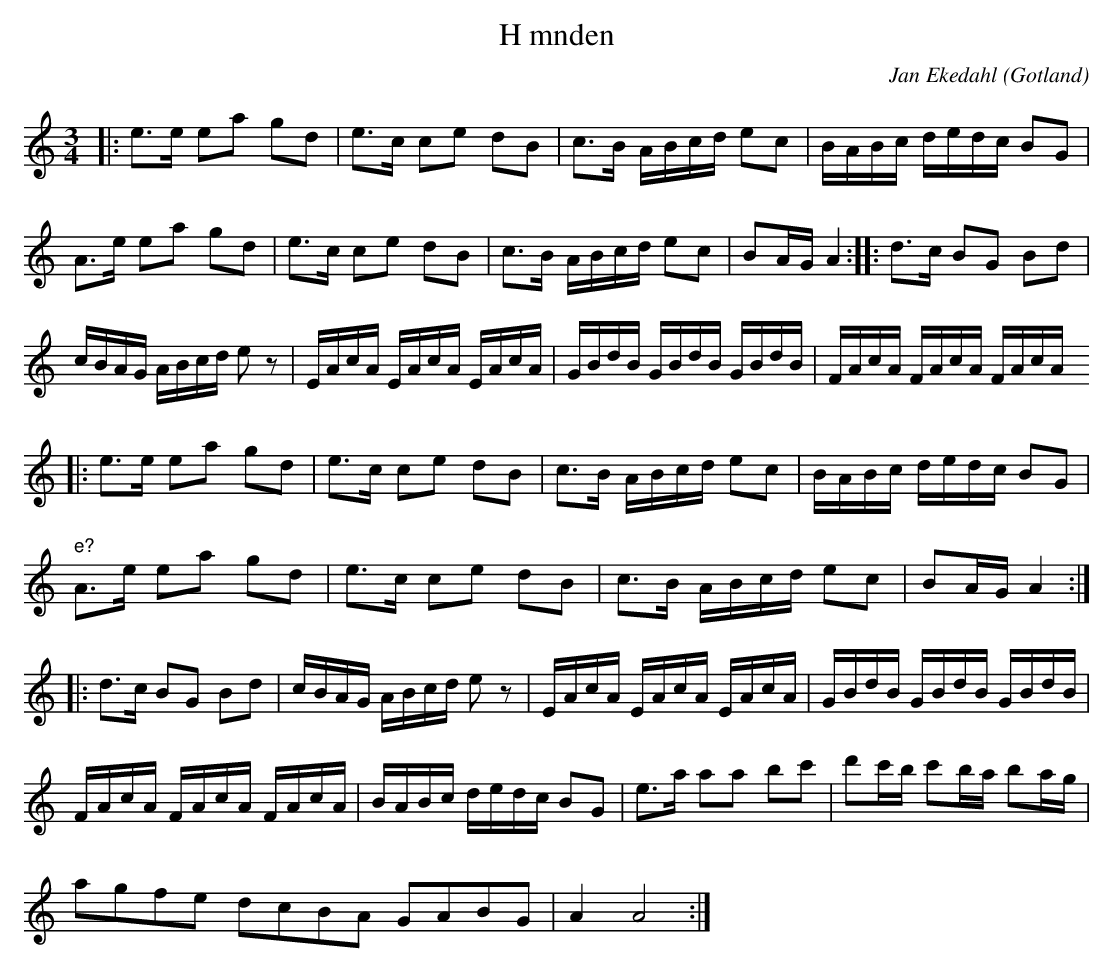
X:1
T:H mnden
O:Gotland
C:Jan Ekedahl
M:3/4
L:1/8
K:Am
|: e>e ea gd | e>c ce dB | c>B A/B/c/d/ ec | B/A/B/c/ d/e/d/c/ BG | A>e ea gd | e>c ce dB | c>B A/B/c/d/ ec | BA/G/ A2:| |:d>c BG Bd | c/B/A/G/ A/B/c/d/ ez | E/A/c/A/ E/A/c/A/ E/A/c/A/ | G/B/d/B/ G/B/d/B/ G/B/d/B/ | F/A/c/A/ F/A/c/A/ F/A/c/A/
|: e>e ea gd | e>c ce dB | c>B A/B/c/d/ ec | B/A/B/c/ d/e/d/c/ BG |
"e?"A>e ea gd | e>c ce dB | c>B A/B/c/d/ ec | BA/G/ A2:|
|:d>c BG Bd | c/B/A/G/ A/B/c/d/ ez | E/A/c/A/ E/A/c/A/ E/A/c/A/ | G/B/d/B/ G/B/d/B/ G/B/d/B/ |
F/A/c/A/ F/A/c/A/ F/A/c/A/ | B/A/B/c/ d/e/d/c/ BG | e>a aa bc' | d'c'/b/ c'b/a/ ba/g/ |
agfe dcBA GABG | A2 A4 :|
